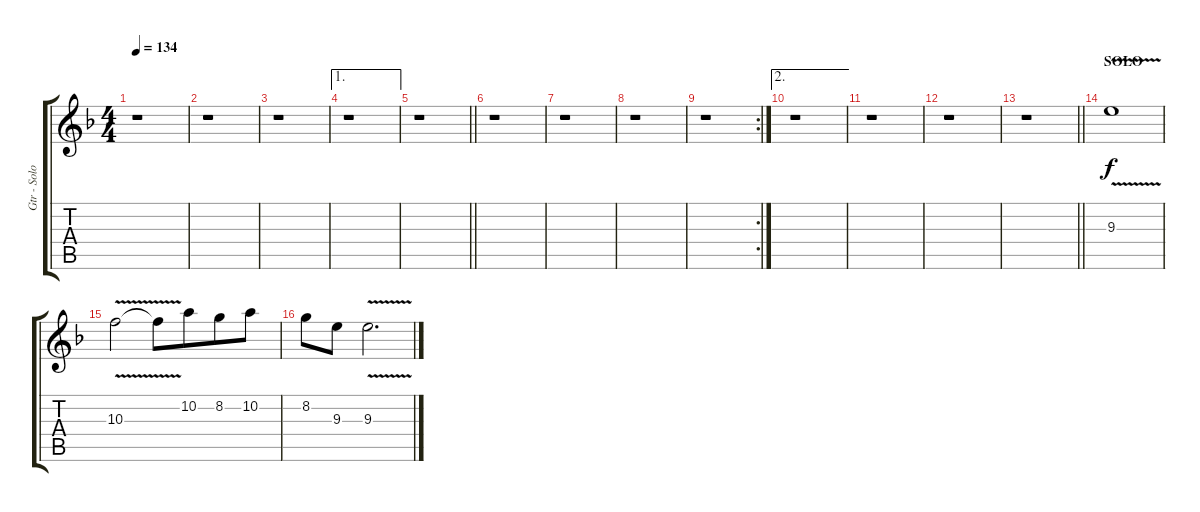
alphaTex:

\track ("Gtr - Solo 1" "Gtr - Solo") {instrument overdrivenguitar}
\staff {score tabs}
\tuning (E4 B3 G3 D3 A2 E2) {hide}
\ts (4 4)
\tempo 134
\clef g2
\ks f
r.1{dy f} |
r.1 |
r.1 |
\ae 1
r.1 |
\barLineRight lightlight
r.1 |
r.1 |
r.1 |
r.1 |
\rc 2
r.1 |
\ae 2
r.1 |
r.1 |
r.1 |
\barLineRight lightlight
r.1 |
\section ("" "SOLO")
9.3{v}.1 |
10.3{v}.2 10.3{t}.8 10.2.8{beam merge} 8.2.8 10.2.8 |
8.2.8 9.3.8 9.3{v}.2{d}
